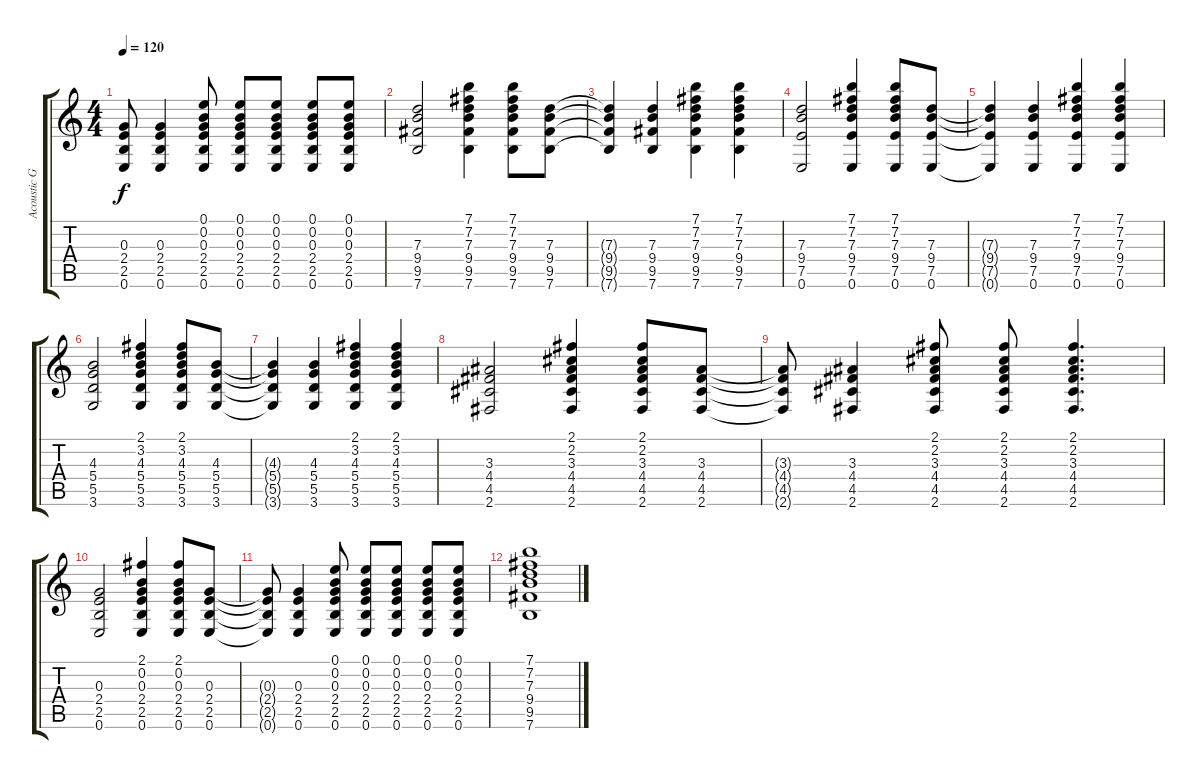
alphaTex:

\track ("Acoustic Guitar 2" "Acoustic G") {instrument acousticguitarsteel}
\staff {score tabs}
\tuning (E4 B3 G3 D3 A2 E2) {hide}
\ts (4 4)
\tempo 120
\clef g2
\ks c
(0.3{t} 2.4{t} 2.5{t} 0.6{t}).8{dy f} (0.3 2.4 2.5 0.6).4 (0.1 0.2 0.3 2.4 2.5 0.6).8 (0.1 0.2 0.3 2.4 2.5 0.6).8 (0.1 0.2 0.3 2.4 2.5 0.6).8 (0.1 0.2 0.3 2.4 2.5 0.6).8 (0.1 0.2 0.3 2.4 2.5 0.6).8 |
(7.3 9.4 9.5 7.6).2 (7.1 7.2 7.3 9.4 9.5 7.6).4 (7.1 7.2 7.3 9.4 9.5 7.6).8 (7.3 9.4 9.5 7.6).8 |
(7.3{t} 9.4{t} 9.5{t} 7.6{t}).4 (7.3 9.4 9.5 7.6).4 (7.1 7.2 7.3 9.4 9.5 7.6).4 (7.1 7.2 7.3 9.4 9.5 7.6).4 |
(7.3 9.4 7.5 0.6).2 (7.1 7.2 7.3 9.4 7.5 0.6).4 (7.1 7.2 7.3 9.4 7.5 0.6).8 (7.3 9.4 7.5 0.6).8 |
(7.3{t} 9.4{t} 7.5{t} 0.6{t}).4 (7.3 9.4 7.5 0.6).4 (7.1 7.2 7.3 9.4 7.5 0.6).4 (7.1 7.2 7.3 9.4 7.5 0.6).4 |
(4.3 5.4 5.5 3.6).2 (2.1 3.2 4.3 5.4 5.5 3.6).4 (2.1 3.2 4.3 5.4 5.5 3.6).8 (4.3 5.4 5.5 3.6).8 |
(4.3{t} 5.4{t} 5.5{t} 3.6{t}).4 (4.3 5.4 5.5 3.6).4 (2.1 3.2 4.3 5.4 5.5 3.6).4 (2.1 3.2 4.3 5.4 5.5 3.6).4 |
(3.3 4.4 4.5 2.6).2 (2.1 2.2 3.3 4.4 4.5 2.6).4 (2.1 2.2 3.3 4.4 4.5 2.6).8 (3.3 4.4 4.5 2.6).8 |
(3.3{t} 4.4{t} 4.5{t} 2.6{t}).8 (3.3 4.4 4.5 2.6).4 (2.1 2.2 3.3 4.4 4.5 2.6).8 (2.1 2.2 3.3 4.4 4.5 2.6).8 (2.1 2.2 3.3 4.4 4.5 2.6).4{d} |
(0.3 2.4 2.5 0.6).2 (2.1 0.2 0.3 2.4 2.5 0.6).4 (2.1 0.2 0.3 2.4 2.5 0.6).8 (0.3 2.4 2.5 0.6).8 |
(0.3{t} 2.4{t} 2.5{t} 0.6{t}).8 (0.3 2.4 2.5 0.6).4 (0.1 0.2 0.3 2.4 2.5 0.6).8 (0.1 0.2 0.3 2.4 2.5 0.6).8 (0.1 0.2 0.3 2.4 2.5 0.6).8 (0.1 0.2 0.3 2.4 2.5 0.6).8 (0.1 0.2 0.3 2.4 2.5 0.6).8 |
(7.1 7.2 7.3 9.4 9.5 7.6).1
